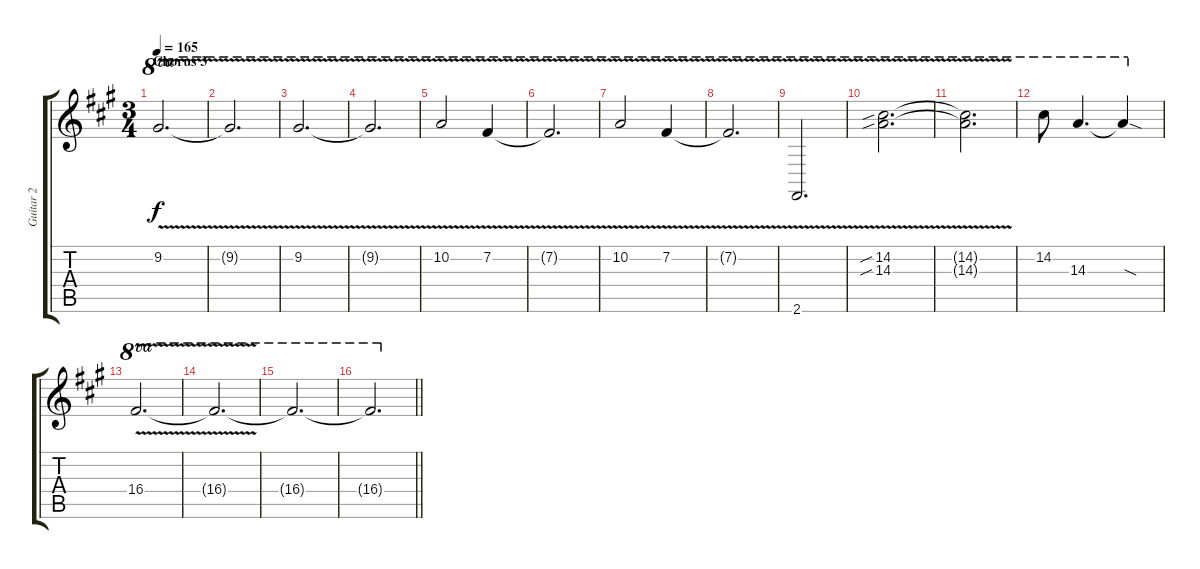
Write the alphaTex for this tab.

\track ("Guitar 2" "Guitar 2") {instrument overdrivenguitar}
\staff {score tabs}
\tuning (E4 B3 G3 D3 A2 E2) {hide}
\ts (3 4)
\section ("" "Chorus 3")
\tempo 165
\clef g2
\ks a
9.2{v}.2{d ot 8va dy f} |
9.2{t}.2{d ot 8va} |
9.2{v}.2{d ot 8va} |
9.2{t}.2{d ot 8va} |
10.2{v}.2{ot 8va} 7.2{v}.4{ot 8va} |
7.2{t}.2{d ot 8va} |
10.2{v}.2{ot 8va} 7.2{v}.4{ot 8va} |
7.2{t}.2{d ot 8va} |
2.6{v}.2{d ot 8va} |
(14.2{v sib} 14.3{v sib}).2{d ot 8va} |
(14.2{t} 14.3{t}).2{d ot 8va} |
14.2.8{ot 8va} 14.3.4{d ot 8va} 14.3{sod t}.4{ot 8va} |
16.4{v}.2{d ot 8va} |
16.4{t}.2{d ot 8va} |
16.4{t}.2{d ot 8va} |
\barLineRight lightlight
16.4{t}.2{d ot 8va}
